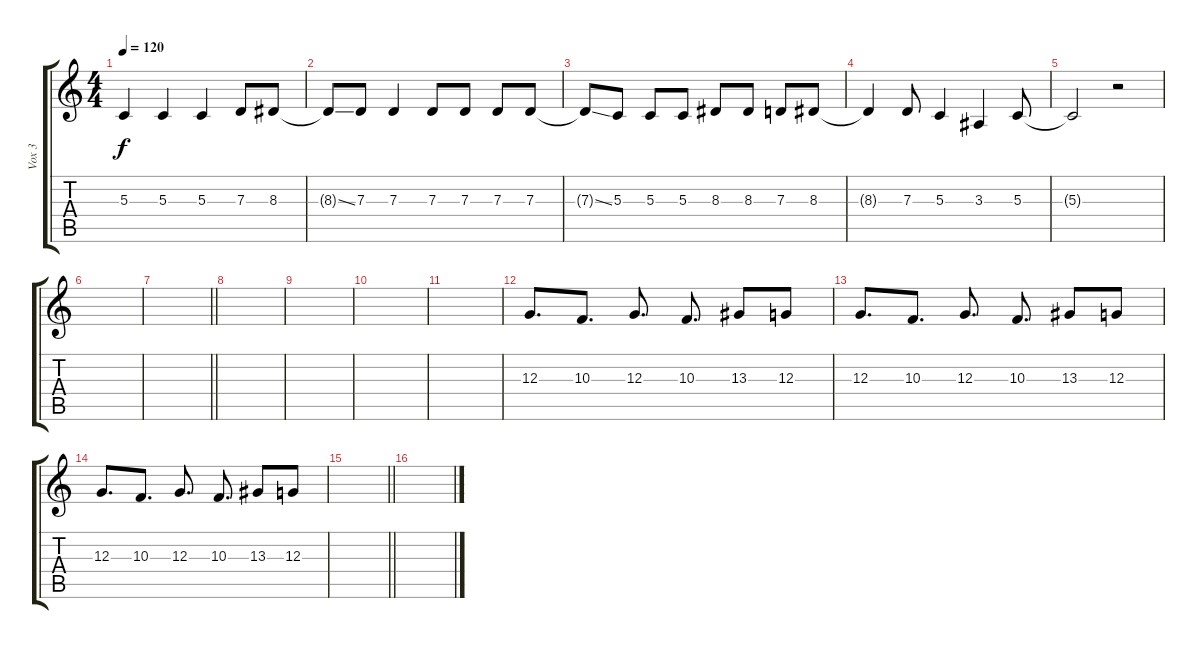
\track ("Vox 3" "Vox 3") {instrument viola}
\staff {score tabs}
\tuning (E4 B3 G3 D3 A2 E2) {hide}
\ts (4 4)
\tempo 120
\clef g2
\ks c
5.3.4{dy f} 5.3.4 5.3.4 7.3.8 8.3.8 |
8.3{ss t}.8 7.3.8 7.3.4 7.3.8 7.3.8 7.3.8 7.3.8 |
7.3{ss t}.8 5.3.8 5.3.8 5.3.8 8.3.8 8.3.8 7.3.8 8.3.8 |
8.3{t}.4 7.3.8 5.3.4 3.3.4 5.3.8 |
5.3{t}.2 r.2 |
|
\barLineRight lightlight
|
\section ("" " ")
|
|
|
|
12.3.8{d} 10.3.8{d} 12.3.8{d} 10.3.8{d} 13.3.8 12.3.8 |
12.3.8{d} 10.3.8{d} 12.3.8{d} 10.3.8{d} 13.3.8 12.3.8 |
12.3.8{d} 10.3.8{d} 12.3.8{d} 10.3.8{d} 13.3.8 12.3.8 |
\barLineRight lightlight
|
\section ("" " ")
